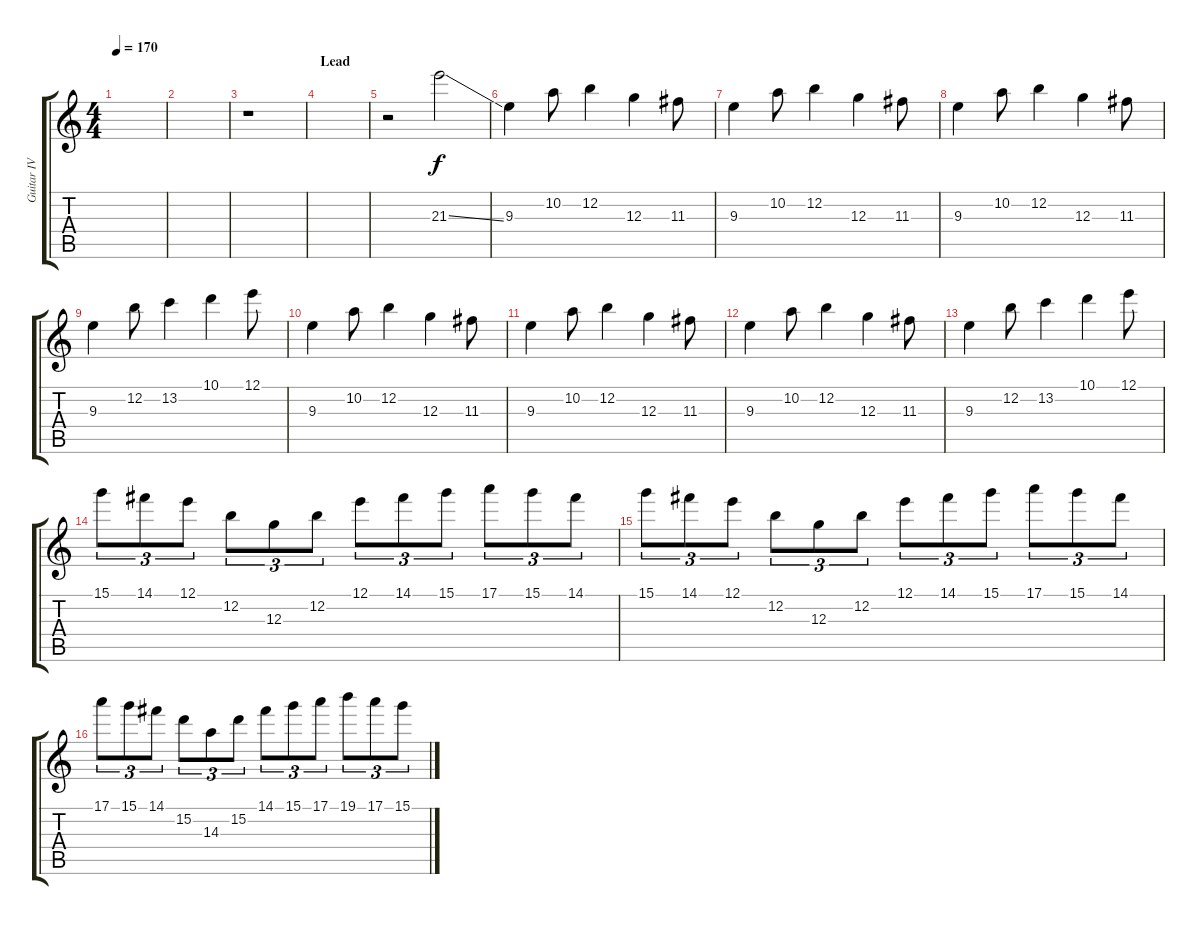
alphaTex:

\track ("Guitar IV" "Guitar IV") {instrument distortionguitar}
\staff {score tabs}
\tuning (E4 B3 G3 D3 A2 E2) {hide}
\ts (4 4)
\tempo 170
\clef g2
\ks c
|
|
r.1 |
\section ("" "Lead")
|
r.2 21.3{ss}.2 |
9.3.4 10.2.8 12.2.4 12.3.4 11.3.8 |
9.3.4 10.2.8 12.2.4 12.3.4 11.3.8 |
9.3.4 10.2.8 12.2.4 12.3.4 11.3.8 |
9.3.4 12.2.8 13.2.4 10.1.4 12.1.8 |
9.3.4 10.2.8 12.2.4 12.3.4 11.3.8 |
9.3.4 10.2.8 12.2.4 12.3.4 11.3.8 |
9.3.4 10.2.8 12.2.4 12.3.4 11.3.8 |
9.3.4 12.2.8 13.2.4 10.1.4 12.1.8 |
15.1.8{tu (3 2)} 14.1.8{tu (3 2)} 12.1.8{tu (3 2)} 12.2.8{tu (3 2)} 12.3.8{tu (3 2)} 12.2.8{tu (3 2)} 12.1.8{tu (3 2)} 14.1.8{tu (3 2)} 15.1.8{tu (3 2)} 17.1.8{tu (3 2)} 15.1.8{tu (3 2)} 14.1.8{tu (3 2)} |
15.1.8{tu (3 2)} 14.1.8{tu (3 2)} 12.1.8{tu (3 2)} 12.2.8{tu (3 2)} 12.3.8{tu (3 2)} 12.2.8{tu (3 2)} 12.1.8{tu (3 2)} 14.1.8{tu (3 2)} 15.1.8{tu (3 2)} 17.1.8{tu (3 2)} 15.1.8{tu (3 2)} 14.1.8{tu (3 2)} |
17.1.8{tu (3 2)} 15.1.8{tu (3 2)} 14.1.8{tu (3 2)} 15.2.8{tu (3 2)} 14.3.8{tu (3 2)} 15.2.8{tu (3 2)} 14.1.8{tu (3 2)} 15.1.8{tu (3 2)} 17.1.8{tu (3 2)} 19.1.8{tu (3 2)} 17.1.8{tu (3 2)} 15.1.8{tu (3 2)}
